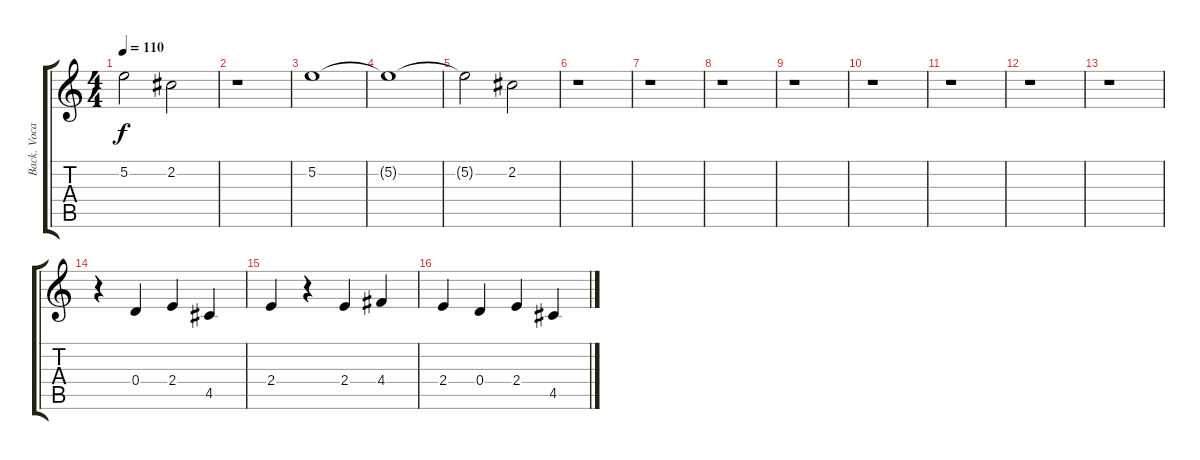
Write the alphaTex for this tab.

\track ("Back. Vocals" "Back. Voca") {instrument electricguitarjazz}
\staff {score tabs}
\tuning (E4 B3 G3 D3 A2 E2) {hide}
\ts (4 4)
\tempo 110
\clef g2
\ks c
5.2{t}.2{dy f} 2.2.2 |
r.1 |
5.2.1 |
5.2{t}.1 |
5.2{t}.2 2.2.2 |
r.1 |
r.1 |
r.1 |
r.1 |
r.1 |
r.1 |
r.1 |
r.1 |
r.4 0.4.4 2.4.4 4.5.4 |
2.4.4 r.4 2.4.4 4.4.4 |
2.4.4 0.4.4 2.4.4 4.5.4
